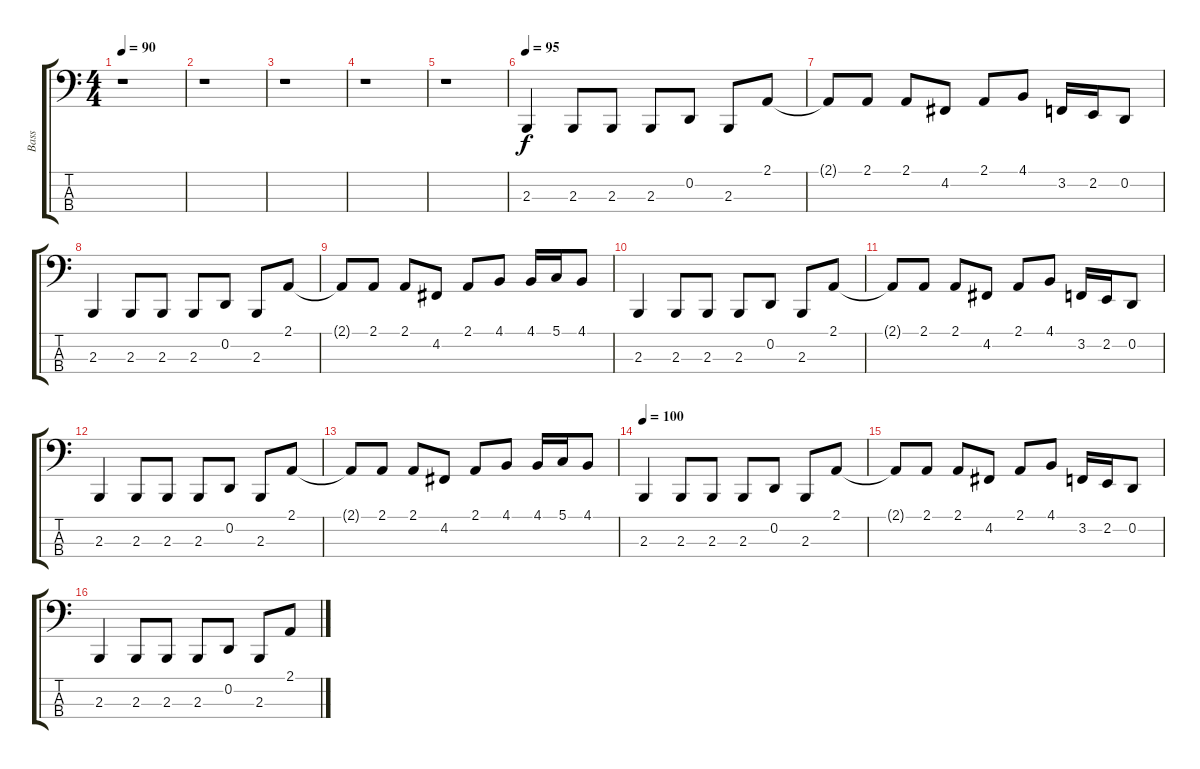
\track ("Bass" "Bass") {instrument acousticbass}
\staff {score tabs}
\tuning (G1 D1 A0 E0) {hide}
\ts (4 4)
\tempo 90
\clef f4
\ks c
r.1{dy f} |
r.1 |
r.1 |
r.1 |
r.1 |
\tempo 95
2.3.4 2.3.8 2.3.8 2.3.8 0.2.8 2.3.8 2.1.8 |
2.1{t}.8 2.1.8 2.1.8 4.2.8 2.1.8 4.1.8 3.2.16 2.2.16 0.2.8 |
2.3.4 2.3.8 2.3.8 2.3.8 0.2.8 2.3.8 2.1.8 |
2.1{t}.8 2.1.8 2.1.8 4.2.8 2.1.8 4.1.8 4.1.16 5.1.16 4.1.8 |
2.3.4 2.3.8 2.3.8 2.3.8 0.2.8 2.3.8 2.1.8 |
2.1{t}.8 2.1.8 2.1.8 4.2.8 2.1.8 4.1.8 3.2.16 2.2.16 0.2.8 |
2.3.4 2.3.8 2.3.8 2.3.8 0.2.8 2.3.8 2.1.8 |
2.1{t}.8 2.1.8 2.1.8 4.2.8 2.1.8 4.1.8 4.1.16 5.1.16 4.1.8 |
\tempo 100
2.3.4 2.3.8 2.3.8 2.3.8 0.2.8 2.3.8 2.1.8 |
2.1{t}.8 2.1.8 2.1.8 4.2.8 2.1.8 4.1.8 3.2.16 2.2.16 0.2.8 |
2.3.4 2.3.8 2.3.8 2.3.8 0.2.8 2.3.8 2.1.8
